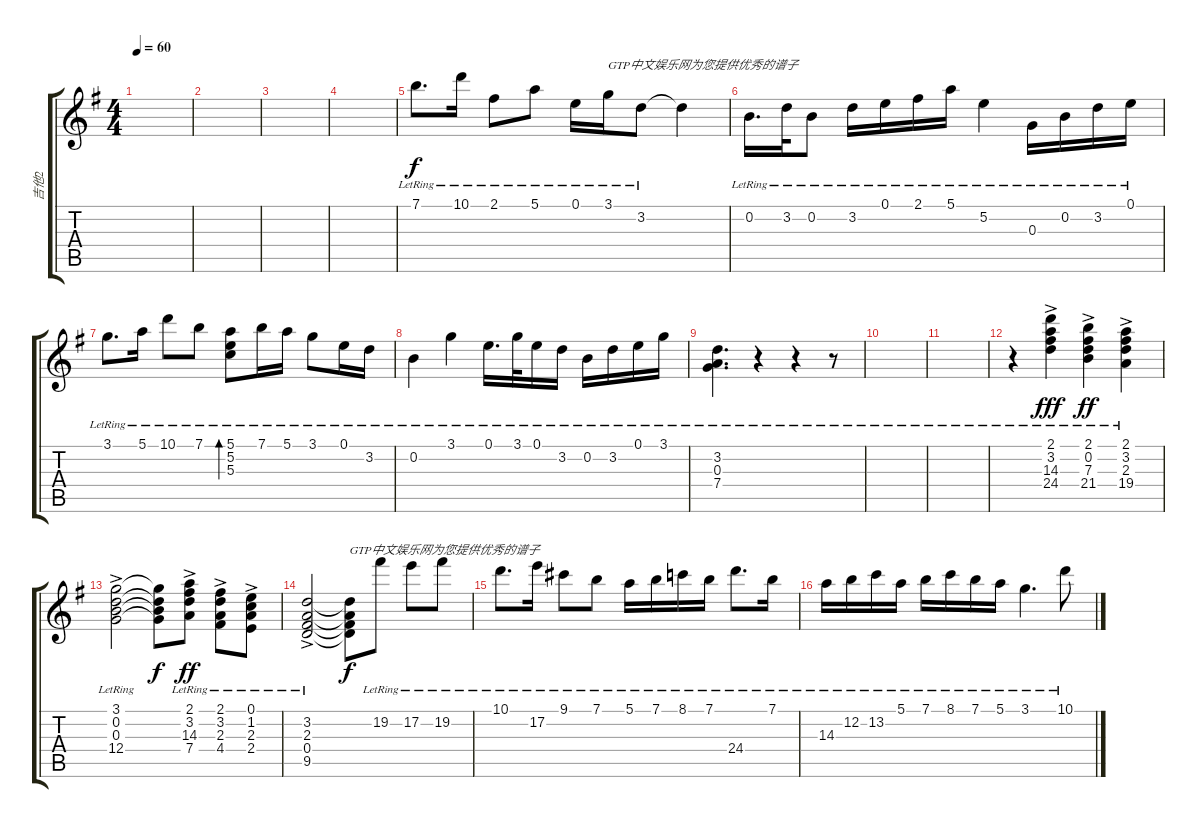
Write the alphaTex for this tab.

\track ("吉他2" "吉他2") {instrument electricguitarclean}
\staff {score tabs}
\tuning (E4 B3 G3 D3 A2 E2) {hide}
\ts (4 4)
\tempo 60
\clef g2
\ks g
|
|
|
|
7.1{lr}.8{d} 10.1{lr}.16 2.1{lr}.8 5.1{lr}.8 0.1{lr}.16 3.1{lr}.16{txt "GTP中文娱乐网为您提供优秀的谱子"} 3.2{lr}.8 3.2{t}.4 |
0.2{lr}.16{d} 3.2{lr}.32 0.2{lr}.8 3.2{lr}.16 0.1{lr}.16 2.1{lr}.16 5.1{lr}.16 5.2{lr}.4 0.3{lr}.16 0.2{lr}.16 3.2{lr}.16 0.1{lr}.16 |
3.1{lr}.8{d} 5.1{lr}.16 10.1{lr}.8 7.1{lr}.8 (5.1{lr} 5.2{lr} 5.3{lr}).8{bd 120} 7.1{lr}.16 5.1{lr}.16 3.1{lr}.8 0.1{lr}.16 3.2{lr}.16 |
0.2{lr}.4 3.1{lr}.4 0.1{lr}.16{d} 3.1{lr}.32 0.1{lr}.16 3.2{lr}.16 0.2{lr}.16 3.2{lr}.16 0.1{lr}.16 3.1{lr}.16 |
(3.2{lr} 0.3{lr} 7.4{lr}).4{d} r.4 r.4 r.8 |
|
|
r.4 (2.1{ac lr} 3.2{ac lr} 14.3{ac lr} 24.4{ac lr}).4{dy fff} (2.1{ac lr} 0.2{ac lr} 7.3{ac lr} 21.4{ac lr}).4{dy ff} (2.1{ac lr} 3.2{ac lr} 2.3{ac lr} 19.4{ac lr}).4 |
(3.1{ac lr} 0.2{ac lr} 0.3{ac lr} 12.4{ac lr}).2 (3.1{t} 0.2{t} 0.3{t} 12.4{t}).8{dy f} (2.1{ac lr} 3.2{ac lr} 14.3{ac lr} 7.4{ac lr}).8{dy ff} (2.1{ac lr} 3.2{ac lr} 2.3{ac lr} 4.4{ac lr}).8 (0.1{ac lr} 1.2{ac lr} 2.3{ac lr} 2.4{ac lr}).8 |
(3.2{ac lr} 2.3{ac lr} 0.4{ac lr} 9.5{ac lr}).2 (3.2{t} 2.3{t} 0.4{t} 9.5{t}).8{txt "GTP中文娱乐网为您提供优秀的谱子" dy f} 19.2{lr}.8 17.2{lr}.8 19.2{lr}.8 |
10.1{lr}.8{d} 17.2{lr}.16 9.1{lr}.8 7.1{lr}.8 5.1{lr}.16 7.1{lr}.16 8.1{lr}.16 7.1{lr}.16 24.4{lr}.8{d} 7.1{lr}.16 |
14.3{lr}.16 12.2{lr}.16 13.2{lr}.16 5.1{lr}.16 7.1{lr}.16 8.1{lr}.16 7.1{lr}.16 5.1{lr}.16 3.1{lr}.4{d} 10.1{lr}.8
